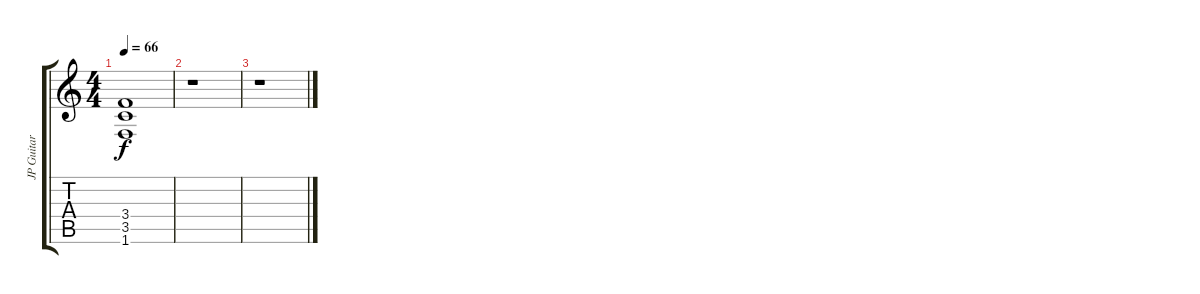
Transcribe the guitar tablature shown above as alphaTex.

\track ("JP Guitar 2" "JP Guitar ") {instrument distortionguitar}
\staff {score tabs}
\tuning (E4 B3 G3 D3 A2 E2) {hide}
\ts (4 4)
\tempo 66
\clef g2
\ks c
(3.4{t} 3.5{t} 1.6{t}).1{dy f} |
r.1 |
r.1
